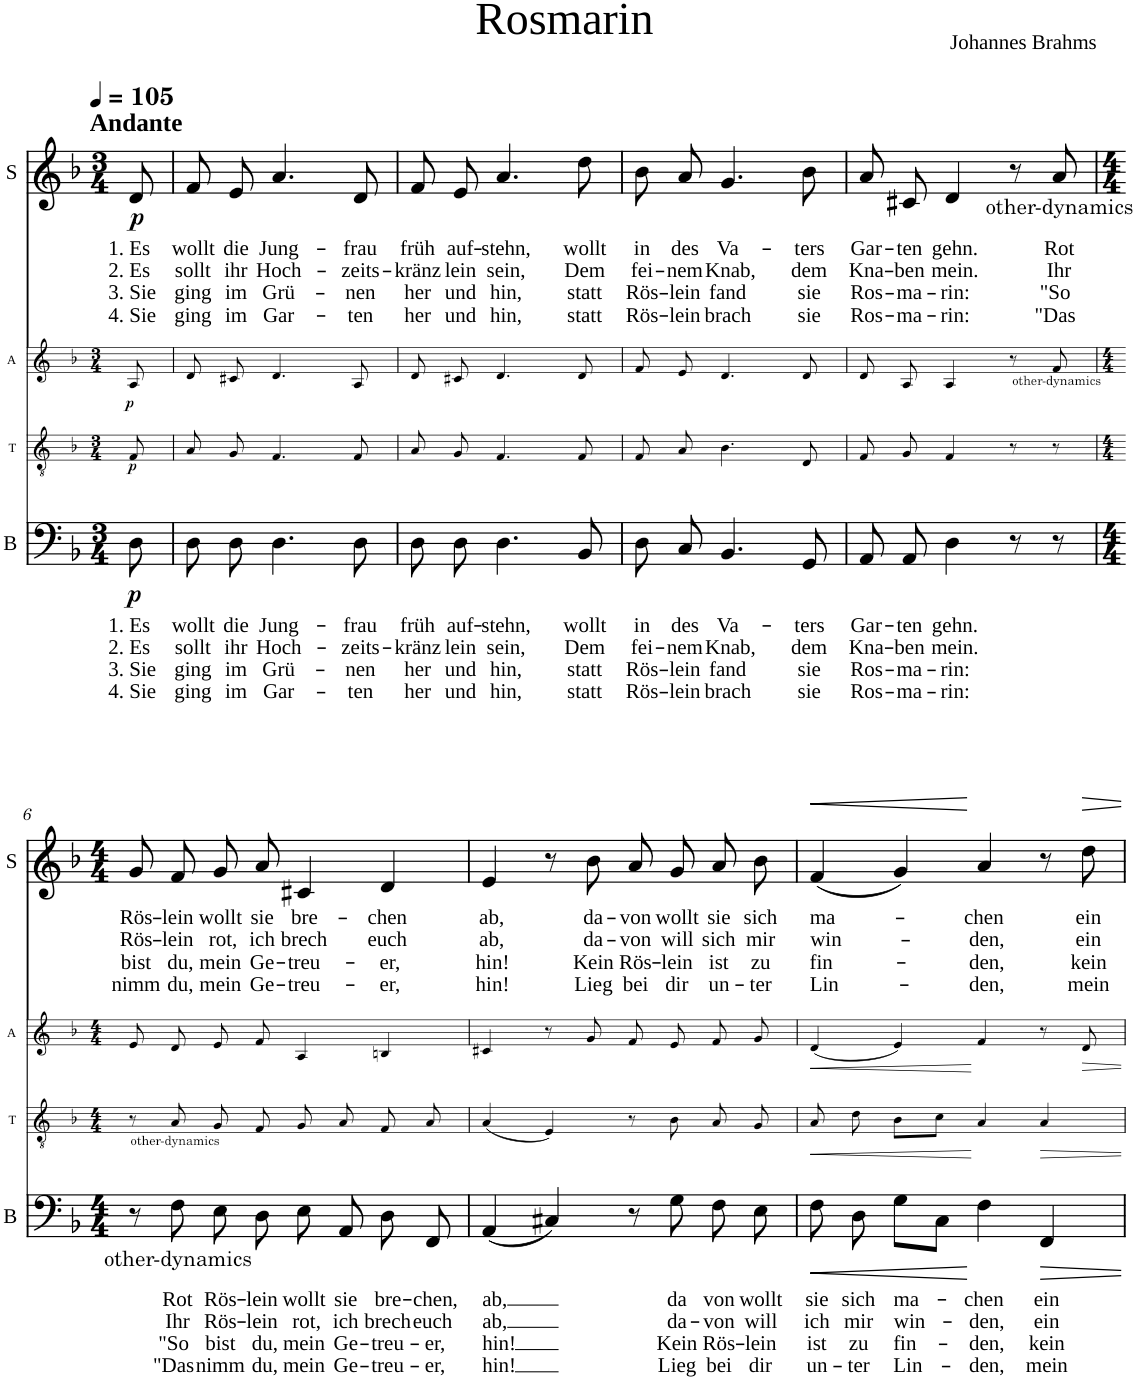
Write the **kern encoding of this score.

**kern	**text	**text	**text	**text	**dynam	**kern	**dynam	**kern	**dynam	**kern	**text	**text	**text	**text	**dynam
*part4	*part4	*part4	*part4	*part4	*part4	*part3	*part3	*part2	*part2	*part1	*part1	*part1	*part1	*part1	*part1
*staff4	*staff4	*staff4	*staff4	*staff4	*staff4	*staff3	*staff3	*staff2	*staff2	*staff1	*staff1	*staff1	*staff1	*staff1	*staff1
*I"B	*	*	*	*	*	*I"T	*	*I"A	*	*I"S	*	*	*	*	*
*I'B	*	*	*	*	*	*I'T	*	*I'A	*	*I'S	*	*	*	*	*
*	*	*	*	*	*	*stria5	*	*stria5	*	*	*	*	*	*	*
*clefF4	*	*	*	*	*	*clefGv2	*	*clefG2	*	*clefG2	*	*	*	*	*
*k[b-]	*	*	*	*	*	*k[b-]	*	*k[b-]	*	*k[b-]	*	*	*	*	*
*M3/4	*	*	*	*	*	*M3/4	*	*M3/4	*	*M3/4	*	*	*	*	*
*MM105	*	*	*	*	*	*MM105	*	*MM105	*	*MM105	*	*	*	*	*
=1	=1	=1	=1	=1	=1	=1	=1	=1	=1	=1	=1	=1	=1	=1	=1
!	!	!	!	!	!	!	!	!	!	!LO:TX:a:B:t=Andante	!	!	!	!	!
!	!LO:LY:b	!LO:LY:b	!LO:LY:b	!LO:LY:b	!LO:DY:b	!	!LO:DY:b	!	!LO:DY:b	!	!LO:LY:b	!LO:LY:b	!LO:LY:b	!LO:LY:b	!LO:DY:b
8D\	1. Es	2. Es	3. Sie	4. Sie	p	8F/	p	8A/	p	8d/	1. Es	2. Es	3. Sie	4. Sie	p
=2	=2	=2	=2	=2	=2	=2	=2	=2	=2	=2	=2	=2	=2	=2	=2
!	!LO:LY:b	!LO:LY:b	!LO:LY:b	!LO:LY:b	!	!	!	!	!	!	!LO:LY:b	!LO:LY:b	!LO:LY:b	!LO:LY:b	!
8D\	wollt	sollt	ging	ging	.	8A/	.	8d/L	.	8f/L	wollt	sollt	ging	ging	.
!	!LO:LY:b	!LO:LY:b	!LO:LY:b	!LO:LY:b	!	!	!	!	!	!	!LO:LY:b	!LO:LY:b	!LO:LY:b	!LO:LY:b	!
8D\	die	ihr	im	im	.	8G/	.	8c#X/J	.	8e/J	die	ihr	im	im	.
!	!LO:LY:b	!LO:LY:b	!LO:LY:b	!LO:LY:b	!	!	!	!	!	!	!LO:LY:b	!LO:LY:b	!LO:LY:b	!LO:LY:b	!
4.D\	Jung-	Hoch-	Grü-	Gar-	.	4.F/	.	4.d/	.	4.a/	Jung-	Hoch-	Grü-	Gar-	.
!	!LO:LY:b	!LO:LY:b	!LO:LY:b	!LO:LY:b	!	!	!	!	!	!	!LO:LY:b	!LO:LY:b	!LO:LY:b	!LO:LY:b	!
8D\	-frau	-zeits-	-nen	-ten	.	8F/	.	8A/	.	8d/	-frau	-zeits-	-nen	-ten	.
=3	=3	=3	=3	=3	=3	=3	=3	=3	=3	=3	=3	=3	=3	=3	=3
!	!LO:LY:b	!LO:LY:b	!LO:LY:b	!LO:LY:b	!	!	!	!	!	!	!LO:LY:b	!LO:LY:b	!LO:LY:b	!LO:LY:b	!
8D\	früh	-kränz-	her	her	.	8A/	.	8d/L	.	8f/L	früh	-kränz-	her	her	.
!	!LO:LY:b	!LO:LY:b	!LO:LY:b	!LO:LY:b	!	!	!	!	!	!	!LO:LY:b	!LO:LY:b	!LO:LY:b	!LO:LY:b	!
8D\	auf-	-lein	und	und	.	8G/	.	8c#X/J	.	8e/J	auf-	-lein	und	und	.
!	!LO:LY:b	!LO:LY:b	!LO:LY:b	!LO:LY:b	!	!	!	!	!	!	!LO:LY:b	!LO:LY:b	!LO:LY:b	!LO:LY:b	!
4.D\	-stehn,	sein,	hin,	hin,	.	4.F/	.	4.d/	.	4.a/	-stehn,	sein,	hin,	hin,	.
!	!LO:LY:b	!LO:LY:b	!LO:LY:b	!LO:LY:b	!	!	!	!	!	!	!LO:LY:b	!LO:LY:b	!LO:LY:b	!LO:LY:b	!
8BB-/	wollt	Dem	statt	statt	.	8F/	.	8d/	.	8dd\	wollt	Dem	statt	statt	.
=4	=4	=4	=4	=4	=4	=4	=4	=4	=4	=4	=4	=4	=4	=4	=4
!	!LO:LY:b	!LO:LY:b	!LO:LY:b	!LO:LY:b	!	!	!	!	!	!	!LO:LY:b	!LO:LY:b	!LO:LY:b	!LO:LY:b	!
8D\	in	fei-	Rös-	Rös-	.	8F/	.	8f/L	.	8b-/L	in	fei-	Rös-	Rös-	.
!	!LO:LY:b	!LO:LY:b	!LO:LY:b	!LO:LY:b	!	!	!	!	!	!	!LO:LY:b	!LO:LY:b	!LO:LY:b	!LO:LY:b	!
8C/	des	-nem	-lein	-lein	.	8A/	.	8e/J	.	8a/J	des	-nem	-lein	-lein	.
!	!LO:LY:b	!LO:LY:b	!LO:LY:b	!LO:LY:b	!	!	!	!	!	!	!LO:LY:b	!LO:LY:b	!LO:LY:b	!LO:LY:b	!
4.BB-/	Va-	Knab,	fand	brach	.	4.B-\	.	4.d/	.	4.g/	Va-	Knab,	fand	brach	.
!	!LO:LY:b	!LO:LY:b	!LO:LY:b	!LO:LY:b	!	!	!	!	!	!	!LO:LY:b	!LO:LY:b	!LO:LY:b	!LO:LY:b	!
8GG/	-ters	dem	sie	sie	.	8D/	.	8d/	.	8b-\	-ters	dem	sie	sie	.
=5	=5	=5	=5	=5	=5	=5	=5	=5	=5	=5	=5	=5	=5	=5	=5
!	!LO:LY:b	!LO:LY:b	!LO:LY:b	!LO:LY:b	!	!	!	!	!	!	!LO:LY:b	!LO:LY:b	!LO:LY:b	!LO:LY:b	!
8AA/	Gar-	Kna-	Ros-	Ros-	.	8F/	.	8d/L	.	8a/L	Gar-	Kna-	Ros-	Ros-	.
!	!LO:LY:b	!LO:LY:b	!LO:LY:b	!LO:LY:b	!	!	!	!	!	!	!LO:LY:b	!LO:LY:b	!LO:LY:b	!LO:LY:b	!
8AA/	-ten	-ben	-ma-	-ma-	.	8G/	.	8A/J	.	8c#X/J	-ten	-ben	-ma-	-ma-	.
!	!LO:LY:b	!LO:LY:b	!LO:LY:b	!LO:LY:b	!	!	!	!	!	!	!LO:LY:b	!LO:LY:b	!LO:LY:b	!LO:LY:b	!
4D\	gehn.	mein.	-rin:	-rin:	.	4F/	.	4A/	.	4d/	gehn.	mein.	-rin:	-rin:	.
8r	.	.	.	.	.	8r	.	8r	.	8r	.	.	.	.	.
!	!	!	!	!	!	!	!	!	!LO:DY:b	!	!LO:LY:b	!LO:LY:b	!LO:LY:b	!LO:LY:b	!LO:DY:b
8r	.	.	.	.	.	8r	.	8f/	other-dynamics	8a/	Rot	Ihr	"So	"Das	other-dynamics
!!LO:LB:g=z
=6	=6	=6	=6	=6	=6	=6	=6	=6	=6	=6	=6	=6	=6	=6	=6
*M4/4	*	*	*	*	*	*M4/4	*	*M4/4	*	*M4/4	*	*	*	*	*
!	!	!	!	!	!	!	!	!	!	!	!LO:LY:b	!LO:LY:b	!LO:LY:b	!LO:LY:b	!
8r	.	.	.	.	.	8r	.	8e/L	.	8g/L	Rös-	Rös-	bist	nimm	.
!	!LO:LY:b	!LO:LY:b	!LO:LY:b	!LO:LY:b	!LO:DY:b	!	!LO:DY:b	!	!	!	!LO:LY:b	!LO:LY:b	!LO:LY:b	!LO:LY:b	!
8F\	Rot	Ihr	"So	"Das	other-dynamics	8A/	other-dynamics	8d/J	.	8f/J	-lein	-lein	du,	du,	.
!	!LO:LY:b	!LO:LY:b	!LO:LY:b	!LO:LY:b	!	!	!	!	!	!	!LO:LY:b	!LO:LY:b	!LO:LY:b	!LO:LY:b	!
8E\	Rös-	Rös-	bist	nimm	.	8G/	.	8e/L	.	8g/L	wollt	rot,	mein	mein	.
!	!LO:LY:b	!LO:LY:b	!LO:LY:b	!LO:LY:b	!	!	!	!	!	!	!LO:LY:b	!LO:LY:b	!LO:LY:b	!LO:LY:b	!
8D\	-lein	-lein	du,	du,	.	8F/	.	8f/J	.	8a/J	sie	ich	Ge-	Ge-	.
!	!LO:LY:b	!LO:LY:b	!LO:LY:b	!LO:LY:b	!	!	!	!	!	!	!LO:LY:b	!LO:LY:b	!LO:LY:b	!LO:LY:b	!
8E\	wollt	rot,	mein	mein	.	8G/	.	4A/	.	4c#X/	bre-	brech	-treu-	-treu-	.
!	!LO:LY:b	!LO:LY:b	!LO:LY:b	!LO:LY:b	!	!	!	!	!	!	!	!	!	!	!
8AA/	sie	ich	Ge-	Ge-	.	8A/	.	.	.	.	.	.	.	.	.
!	!LO:LY:b	!LO:LY:b	!LO:LY:b	!LO:LY:b	!	!	!	!	!	!	!LO:LY:b	!LO:LY:b	!LO:LY:b	!LO:LY:b	!
8D\	bre-	brech	-treu-	-treu-	.	8F/	.	4Bn/	.	4d/	-chen	euch	-er,	-er,	.
!	!LO:LY:b	!LO:LY:b	!LO:LY:b	!LO:LY:b	!	!	!	!	!	!	!	!	!	!	!
8FF/	-chen,	euch	-er,	-er,	.	8A/	.	.	.	.	.	.	.	.	.
=7	=7	=7	=7	=7	=7	=7	=7	=7	=7	=7	=7	=7	=7	=7	=7
!	!LO:LY:b	!LO:LY:b	!LO:LY:b	!LO:LY:b	!	!	!	!	!	!	!LO:LY:b	!LO:LY:b	!LO:LY:b	!LO:LY:b	!
(4AA/	ab,	ab,	hin!	hin!	.	(4A/	.	4c#X/	.	4e/	ab,	ab,	hin!	hin!	.
4C#X/)	.	.	.	.	.	4E/)	.	8r	.	8r	.	.	.	.	.
!	!	!	!	!	!	!	!	!	!	!	!LO:LY:b	!LO:LY:b	!LO:LY:b	!LO:LY:b	!
.	.	.	.	.	.	.	.	8g/	.	8b-\	da-	da-	Kein	Lieg	.
!	!	!	!	!	!	!	!	!	!	!	!LO:LY:b	!LO:LY:b	!LO:LY:b	!LO:LY:b	!
8r	.	.	.	.	.	8r	.	8f/L	.	8a/L	-von	-von	Rös-	bei	.
!	!LO:LY:b	!LO:LY:b	!LO:LY:b	!LO:LY:b	!	!	!	!	!	!	!LO:LY:b	!LO:LY:b	!LO:LY:b	!LO:LY:b	!
8G\	da	da-	Kein	Lieg	.	8B-\	.	8e/J	.	8g/J	wollt	will	-lein	dir	.
!	!LO:LY:b	!LO:LY:b	!LO:LY:b	!LO:LY:b	!	!	!	!	!	!	!LO:LY:b	!LO:LY:b	!LO:LY:b	!LO:LY:b	!
8F\	-von	-von	Rös-	bei	.	8A/	.	8f/L	.	8a/L	sie	sich	ist	un-	.
!	!LO:LY:b	!LO:LY:b	!LO:LY:b	!LO:LY:b	!	!	!	!	!	!	!LO:LY:b	!LO:LY:b	!LO:LY:b	!LO:LY:b	!
8E\	wollt	will	-lein	dir	.	8G/	.	8g/J	.	8b-/J	sich	mir	zu	-ter	.
=8	=8	=8	=8	=8	=8	=8	=8	=8	=8	=8	=8	=8	=8	=8	=8
!	!LO:LY:b	!LO:LY:b	!LO:LY:b	!LO:LY:b	!LO:HP:b	!	!LO:HP:b	!	!LO:HP:b	!	!LO:LY:b	!LO:LY:b	!LO:LY:b	!LO:LY:b	!LO:HP:b
8F\	sie	ich	ist	un-	<	8A/	<	(4d/	<	(4f/	ma-	win-	fin-	Lin-	<
!	!LO:LY:b	!LO:LY:b	!LO:LY:b	!LO:LY:b	!	!	!	!	!	!	!	!	!	!	!
8D\	sich	mir	zu	-ter	.	8d\	.	.	.	.	.	.	.	.	.
!	!LO:LY:b	!LO:LY:b	!LO:LY:b	!LO:LY:b	!	!	!	!	!	!	!	!	!	!	!
8G\L	ma-	win-	fin-	Lin-	.	8B-\L	.	4e/)	.	4g/)	.	.	.	.	.
8C\J	.	.	.	.	.	8c\J	.	.	.	.	.	.	.	.	.
!	!LO:LY:b	!LO:LY:b	!LO:LY:b	!LO:LY:b	!	!	!	!	!	!	!LO:LY:b	!LO:LY:b	!LO:LY:b	!LO:LY:b	!
4F\	-chen	-den,	-den,	-den,	[	4A/	[	4f/	[	4a/	-chen	-den,	-den,	-den,	[
!	!LO:LY:b	!LO:LY:b	!LO:LY:b	!LO:LY:b	!	!	!	!	!	!	!	!	!	!	!
4FF/	ein	ein	kein	mein	.	4A/	.	8r	.	8r	.	.	.	.	.
!	!	!	!	!	!	!	!	!	!	!	!LO:LY:b	!LO:LY:b	!LO:LY:b	!LO:LY:b	!
.	.	.	.	.	.	.	.	8d/	.	8dd\	ein	ein	kein	mein	.
=	=	=	=	=	=	=	=	=	=	=	=	=	=	=	=
*-	*-	*-	*-	*-	*-	*-	*-	*-	*-	*-	*-	*-	*-	*-	*-
